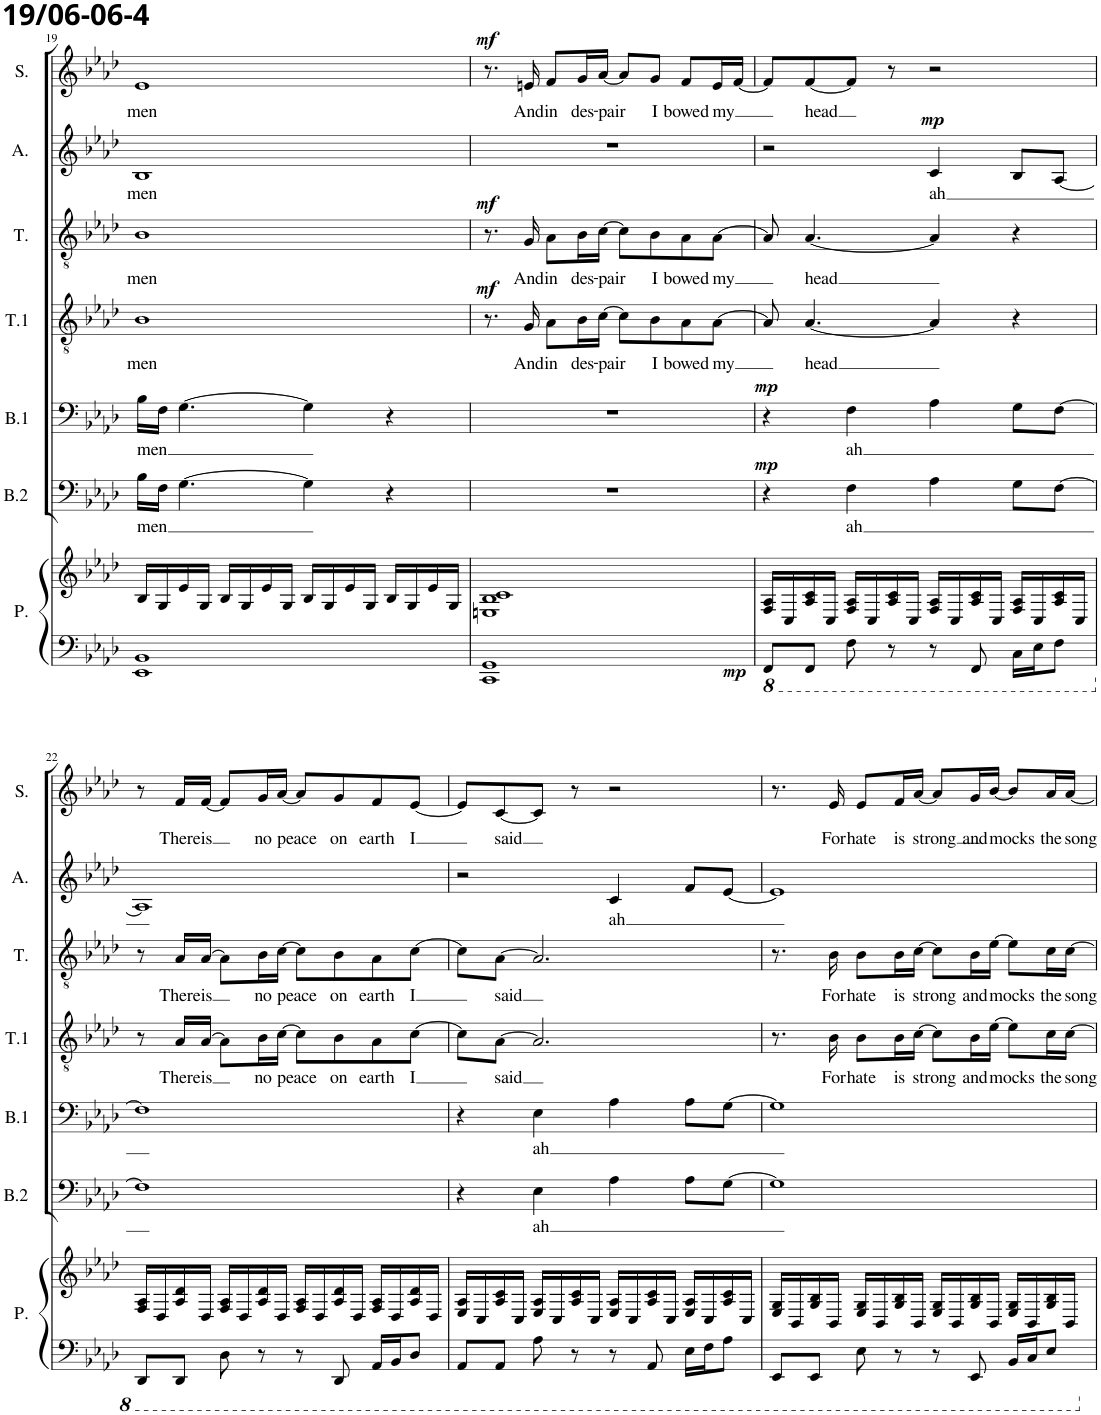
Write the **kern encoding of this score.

**kern	**kern	**dynam	**kern	**text	**dynam	**kern	**text	**dynam	**kern	**text	**dynam	**kern	**text	**dynam	**kern	**text	**dynam	**kern	**text	**dynam
*part7	*part7	*part7	*part6	*part6	*part6	*part5	*part5	*part5	*part4	*part4	*part4	*part3	*part3	*part3	*part2	*part2	*part2	*part1	*part1	*part1
*staff8	*staff7	*staff7/8	*staff6	*staff6	*staff6	*staff5	*staff5	*staff5	*staff4	*staff4	*staff4	*staff3	*staff3	*staff3	*staff2	*staff2	*staff2	*staff1	*staff1	*staff1
*I"Piano	*	*	*I"Bas 2	*	*	*I"Bas 1	*	*	*I"Tenor 1	*	*	*I"Tenor	*	*	*I"Alt	*	*	*I"Sopraan	*	*
*I'P.	*	*	*I'B.2	*	*	*I'B.1	*	*	*I'T.1	*	*	*I'T.	*	*	*I'A.	*	*	*I'S.	*	*
!!LO:PB:g=z
*clefF4	*clefG2	*	*clefF4	*	*	*clefF4	*	*	*clefGv2	*	*	*clefGv2	*	*	*clefG2	*	*	*clefG2	*	*
*k[b-e-a-d-]	*k[b-e-a-d-]	*	*k[b-e-a-d-]	*	*	*k[b-e-a-d-]	*	*	*k[b-e-a-d-]	*	*	*k[b-e-a-d-]	*	*	*k[b-e-a-d-]	*	*	*k[b-e-a-d-]	*	*
*M4/4	*M4/4	*	*M4/4	*	*	*M4/4	*	*	*M4/4	*	*	*M4/4	*	*	*M4/4	*	*	*M4/4	*	*
=19	=19	=19	=19	=19	=19	=19	=19	=19	=19	=19	=19	=19	=19	=19	=19	=19	=19	=19	=19	=19
!	!	!	!	!LO:LY:b	!	!	!LO:LY:b	!	!	!LO:LY:b	!	!	!LO:LY:b	!	!	!LO:LY:b	!	!	!LO:LY:b	!
1EE- 1BB-	16B-/LL	.	16B-\LL	men	.	16B-\LL	men	.	1B-	men	.	1B-	men	.	1B-	men	.	1e-	men	.
.	16G/	.	16F\JJ	.	.	16F\JJ	.	.	.	.	.	.	.	.	.	.	.	.	.	.
.	16e-/	.	[4.G\	.	.	[4.G\	.	.	.	.	.	.	.	.	.	.	.	.	.	.
.	16G/JJ	.	.	.	.	.	.	.	.	.	.	.	.	.	.	.	.	.	.	.
.	16B-/LL	.	.	.	.	.	.	.	.	.	.	.	.	.	.	.	.	.	.	.
.	16G/	.	.	.	.	.	.	.	.	.	.	.	.	.	.	.	.	.	.	.
.	16e-/	.	.	.	.	.	.	.	.	.	.	.	.	.	.	.	.	.	.	.
.	16G/JJ	.	.	.	.	.	.	.	.	.	.	.	.	.	.	.	.	.	.	.
.	16B-/LL	.	4G\]	.	.	4G\]	.	.	.	.	.	.	.	.	.	.	.	.	.	.
.	16G/	.	.	.	.	.	.	.	.	.	.	.	.	.	.	.	.	.	.	.
.	16e-/	.	.	.	.	.	.	.	.	.	.	.	.	.	.	.	.	.	.	.
.	16G/JJ	.	.	.	.	.	.	.	.	.	.	.	.	.	.	.	.	.	.	.
.	16B-/LL	.	4r	.	.	4r	.	.	.	.	.	.	.	.	.	.	.	.	.	.
.	16G/	.	.	.	.	.	.	.	.	.	.	.	.	.	.	.	.	.	.	.
.	16e-/	.	.	.	.	.	.	.	.	.	.	.	.	.	.	.	.	.	.	.
.	16G/JJ	.	.	.	.	.	.	.	.	.	.	.	.	.	.	.	.	.	.	.
=20	=20	=20	=20	=20	=20	=20	=20	=20	=20	=20	=20	=20	=20	=20	=20	=20	=20	=20	=20	=20
!	!	!	!	!	!	!	!	!	!	!	!LO:DY:a	!	!	!LO:DY:a	!	!	!	!	!	!LO:DY:a
1CC 1GG	1En 1B- 1c	.	1r	.	.	1r	.	.	8.r	.	mf	8.r	.	mf	1r	.	.	8.r	.	mf
!	!	!	!	!	!	!	!	!	!	!LO:LY:b	!	!	!LO:LY:b	!	!	!	!	!	!LO:LY:b	!
.	.	.	.	.	.	.	.	.	16G/	And	.	16G/	And	.	.	.	.	16en/	And	.
!	!	!	!	!	!	!	!	!	!	!LO:LY:b	!	!	!LO:LY:b	!	!	!	!	!	!LO:LY:b	!
.	.	.	.	.	.	.	.	.	8A-\L	in	.	8A-\L	in	.	.	.	.	8f/L	in	.
!	!	!	!	!	!	!	!	!	!	!LO:LY:b	!	!	!LO:LY:b	!	!	!	!	!	!LO:LY:b	!
.	.	.	.	.	.	.	.	.	16B-\L	des-	.	16B-\L	des-	.	.	.	.	16g/L	des-	.
!	!	!	!	!	!	!	!	!	!	!LO:LY:b	!	!	!LO:LY:b	!	!	!	!	!	!LO:LY:b	!
.	.	.	.	.	.	.	.	.	[16c\JJ	-pair	.	[16c\JJ	-pair	.	.	.	.	[16a-/JJ	-pair	.
.	.	.	.	.	.	.	.	.	8c\L]	.	.	8c\L]	.	.	.	.	.	8a-/L]	.	.
!	!	!	!	!	!	!	!	!	!	!LO:LY:b	!	!	!LO:LY:b	!	!	!	!	!	!LO:LY:b	!
.	.	.	.	.	.	.	.	.	8B-\	I	.	8B-\	I	.	.	.	.	8g/J	I	.
!	!	!	!	!	!	!	!	!	!	!LO:LY:b	!	!	!LO:LY:b	!	!	!	!	!	!LO:LY:b	!
.	.	.	.	.	.	.	.	.	8A-\	bowed	.	8A-\	bowed	.	.	.	.	8f/L	bowed	.
!	!	!	!	!	!	!	!	!	!	!LO:LY:b	!	!	!LO:LY:b	!	!	!	!	!	!LO:LY:b	!
.	.	.	.	.	.	.	.	.	[8A-\J	my	.	[8A-\J	my	.	.	.	.	16e/L	my	.
.	.	.	.	.	.	.	.	.	.	.	.	.	.	.	.	.	.	[16f/JJ	.	.
=21	=21	=21	=21	=21	=21	=21	=21	=21	=21	=21	=21	=21	=21	=21	=21	=21	=21	=21	=21	=21
*8ba	*	*	*	*	*	*	*	*	*	*	*	*	*	*	*	*	*	*	*	*
!	!	!LO:DY:b=2	!	!	!LO:DY:a	!	!	!LO:DY:a	!	!	!	!	!	!	!	!	!	!	!	!
8FFF/L	16F/ 16A-/LL	mp	4r	.	mp	4r	.	mp	8A-/]	.	.	8A-/]	.	.	2r	.	.	8f/L]	.	.
.	16C/	.	.	.	.	.	.	.	.	.	.	.	.	.	.	.	.	.	.	.
!	!	!	!	!	!	!	!	!	!	!LO:LY:b	!	!	!LO:LY:b	!	!	!	!	!	!LO:LY:b	!
8FFF/J	16A-/ 16c/	.	.	.	.	.	.	.	[4.A-/	head	.	[4.A-/	head	.	.	.	.	[8f/	head	.
.	16C/JJ	.	.	.	.	.	.	.	.	.	.	.	.	.	.	.	.	.	.	.
!	!	!	!	!LO:LY:b	!	!	!LO:LY:b	!	!	!	!	!	!	!	!	!	!	!	!	!
8FF\	16F/ 16A-/LL	.	4F\	ah	.	4F\	ah	.	.	.	.	.	.	.	.	.	.	8f/J]	.	.
.	16C/	.	.	.	.	.	.	.	.	.	.	.	.	.	.	.	.	.	.	.
8r	16A-/ 16c/	.	.	.	.	.	.	.	.	.	.	.	.	.	.	.	.	8r	.	.
.	16C/JJ	.	.	.	.	.	.	.	.	.	.	.	.	.	.	.	.	.	.	.
!	!	!	!	!	!	!	!	!	!	!	!	!	!	!	!	!LO:LY:b	!LO:DY:a	!	!	!
8r	16F/ 16A-/LL	.	4A-\	.	.	4A-\	.	.	4A-/]	.	.	4A-/]	.	.	4c/	ah	mp	2r	.	.
.	16C/	.	.	.	.	.	.	.	.	.	.	.	.	.	.	.	.	.	.	.
8FFF/	16A-/ 16c/	.	.	.	.	.	.	.	.	.	.	.	.	.	.	.	.	.	.	.
.	16C/JJ	.	.	.	.	.	.	.	.	.	.	.	.	.	.	.	.	.	.	.
16CC\LL	16F/ 16A-/LL	.	8G\L	.	.	8G\L	.	.	4r	.	.	4r	.	.	8B-/L	.	.	.	.	.
16EE-\J	16C/	.	.	.	.	.	.	.	.	.	.	.	.	.	.	.	.	.	.	.
8FF\J	16A-/ 16c/	.	[8F\J	.	.	[8F\J	.	.	.	.	.	.	.	.	[8A-/J	.	.	.	.	.
.	16C/JJ	.	.	.	.	.	.	.	.	.	.	.	.	.	.	.	.	.	.	.
!!LO:LB:g=z
=22	=22	=22	=22	=22	=22	=22	=22	=22	=22	=22	=22	=22	=22	=22	=22	=22	=22	=22	=22	=22
*X8ba	*	*	*	*	*	*	*	*	*	*	*	*	*	*	*	*	*	*	*	*
*8ba	*	*	*	*	*	*	*	*	*	*	*	*	*	*	*	*	*	*	*	*
8DDD-/L	16F/ 16A-/LL	.	1F]	.	.	1F]	.	.	8r	.	.	8r	.	.	1A-]	.	.	8r	.	.
.	16D-/	.	.	.	.	.	.	.	.	.	.	.	.	.	.	.	.	.	.	.
!	!	!	!	!	!	!	!	!	!	!LO:LY:b	!	!	!LO:LY:b	!	!	!	!	!	!LO:LY:b	!
8DDD-/J	16A-/ 16d-/	.	.	.	.	.	.	.	16A-/LL	There	.	16A-/LL	There	.	.	.	.	16f/LL	There	.
!	!	!	!	!	!	!	!	!	!	!LO:LY:b	!	!	!LO:LY:b	!	!	!	!	!	!LO:LY:b	!
.	16D-/JJ	.	.	.	.	.	.	.	[16A-/JJ	is	.	[16A-/JJ	is	.	.	.	.	[16f/JJ	is	.
8DD-\	16F/ 16A-/LL	.	.	.	.	.	.	.	8A-\L]	.	.	8A-\L]	.	.	.	.	.	8f/L]	.	.
.	16D-/	.	.	.	.	.	.	.	.	.	.	.	.	.	.	.	.	.	.	.
!	!	!	!	!	!	!	!	!	!	!LO:LY:b	!	!	!LO:LY:b	!	!	!	!	!	!LO:LY:b	!
8r	16A-/ 16d-/	.	.	.	.	.	.	.	16B-\L	no	.	16B-\L	no	.	.	.	.	16g/L	no	.
!	!	!	!	!	!	!	!	!	!	!LO:LY:b	!	!	!LO:LY:b	!	!	!	!	!	!LO:LY:b	!
.	16D-/JJ	.	.	.	.	.	.	.	[16c\JJ	peace	.	[16c\JJ	peace	.	.	.	.	[16a-/JJ	peace	.
8r	16F/ 16A-/LL	.	.	.	.	.	.	.	8c\L]	.	.	8c\L]	.	.	.	.	.	8a-/L]	.	.
.	16D-/	.	.	.	.	.	.	.	.	.	.	.	.	.	.	.	.	.	.	.
!	!	!	!	!	!	!	!	!	!	!LO:LY:b	!	!	!LO:LY:b	!	!	!	!	!	!LO:LY:b	!
8DDD-/	16A-/ 16d-/	.	.	.	.	.	.	.	8B-\	on	.	8B-\	on	.	.	.	.	8g/	on	.
.	16D-/JJ	.	.	.	.	.	.	.	.	.	.	.	.	.	.	.	.	.	.	.
!	!	!	!	!	!	!	!	!	!	!LO:LY:b	!	!	!LO:LY:b	!	!	!	!	!	!LO:LY:b	!
16AAA-/LL	16F/ 16A-/LL	.	.	.	.	.	.	.	8A-\	earth	.	8A-\	earth	.	.	.	.	8f/	earth	.
16BBB-/J	16D-/	.	.	.	.	.	.	.	.	.	.	.	.	.	.	.	.	.	.	.
!	!	!	!	!	!	!	!	!	!	!LO:LY:b	!	!	!LO:LY:b	!	!	!	!	!	!LO:LY:b	!
8DD-/J	16A-/ 16d-/	.	.	.	.	.	.	.	[8c\J	I	.	[8c\J	I	.	.	.	.	[8e-/J	I	.
.	16D-/JJ	.	.	.	.	.	.	.	.	.	.	.	.	.	.	.	.	.	.	.
=23	=23	=23	=23	=23	=23	=23	=23	=23	=23	=23	=23	=23	=23	=23	=23	=23	=23	=23	=23	=23
*X8ba	*	*	*	*	*	*	*	*	*	*	*	*	*	*	*	*	*	*	*	*
8AA-/L	16E-/ 16A-/LL	.	4r	.	.	4r	.	.	8c\L]	.	.	8c\L]	.	.	2r	.	.	8e-/L]	.	.
.	16C/	.	.	.	.	.	.	.	.	.	.	.	.	.	.	.	.	.	.	.
!	!	!	!	!	!	!	!	!	!	!LO:LY:b	!	!	!LO:LY:b	!	!	!	!	!	!LO:LY:b	!
8AA-/J	16A-/ 16c/	.	.	.	.	.	.	.	[8A-\J	said	.	[8A-\J	said	.	.	.	.	[8c/	said	.
.	16C/JJ	.	.	.	.	.	.	.	.	.	.	.	.	.	.	.	.	.	.	.
!	!	!	!	!LO:LY:b	!	!	!LO:LY:b	!	!	!	!	!	!	!	!	!	!	!	!	!
8A-\	16E-/ 16A-/LL	.	4E-\	ah	.	4E-\	ah	.	2.A-/]	.	.	2.A-/]	.	.	.	.	.	8c/J]	.	.
.	16C/	.	.	.	.	.	.	.	.	.	.	.	.	.	.	.	.	.	.	.
8r	16A-/ 16c/	.	.	.	.	.	.	.	.	.	.	.	.	.	.	.	.	8r	.	.
.	16C/JJ	.	.	.	.	.	.	.	.	.	.	.	.	.	.	.	.	.	.	.
!	!	!	!	!	!	!	!	!	!	!	!	!	!	!	!	!LO:LY:b	!	!	!	!
8r	16E-/ 16A-/LL	.	4A-\	.	.	4A-\	.	.	.	.	.	.	.	.	4c/	ah	.	2r	.	.
.	16C/	.	.	.	.	.	.	.	.	.	.	.	.	.	.	.	.	.	.	.
8AA-/	16A-/ 16c/	.	.	.	.	.	.	.	.	.	.	.	.	.	.	.	.	.	.	.
.	16C/JJ	.	.	.	.	.	.	.	.	.	.	.	.	.	.	.	.	.	.	.
16E-\LL	16E-/ 16A-/LL	.	8A-\L	.	.	8A-\L	.	.	.	.	.	.	.	.	8f/L	.	.	.	.	.
16F\J	16C/	.	.	.	.	.	.	.	.	.	.	.	.	.	.	.	.	.	.	.
8A-\J	16A-/ 16c/	.	[8G\J	.	.	[8G\J	.	.	.	.	.	.	.	.	[8e-/J	.	.	.	.	.
.	16C/JJ	.	.	.	.	.	.	.	.	.	.	.	.	.	.	.	.	.	.	.
=24	=24	=24	=24	=24	=24	=24	=24	=24	=24	=24	=24	=24	=24	=24	=24	=24	=24	=24	=24	=24
8EE-/L	16E-/ 16G/LL	.	1G]	.	.	1G]	.	.	8.r	.	.	8.r	.	.	1e-]	.	.	8.r	.	.
.	16BB-/	.	.	.	.	.	.	.	.	.	.	.	.	.	.	.	.	.	.	.
8EE-/J	16G/ 16B-/	.	.	.	.	.	.	.	.	.	.	.	.	.	.	.	.	.	.	.
!	!	!	!	!	!	!	!	!	!	!LO:LY:b	!	!	!LO:LY:b	!	!	!	!	!	!LO:LY:b	!
.	16BB-/JJ	.	.	.	.	.	.	.	16B-\	For	.	16B-\	For	.	.	.	.	16e-/	For	.
!	!	!	!	!	!	!	!	!	!	!LO:LY:b	!	!	!LO:LY:b	!	!	!	!	!	!LO:LY:b	!
8E-\	16E-/ 16G/LL	.	.	.	.	.	.	.	8B-\L	hate	.	8B-\L	hate	.	.	.	.	8e-/L	hate	.
.	16BB-/	.	.	.	.	.	.	.	.	.	.	.	.	.	.	.	.	.	.	.
!	!	!	!	!	!	!	!	!	!	!LO:LY:b	!	!	!LO:LY:b	!	!	!	!	!	!LO:LY:b	!
8r	16G/ 16B-/	.	.	.	.	.	.	.	16B-\L	is	.	16B-\L	is	.	.	.	.	16f/L	is	.
!	!	!	!	!	!	!	!	!	!	!LO:LY:b	!	!	!LO:LY:b	!	!	!	!	!	!LO:LY:b	!
.	16BB-/JJ	.	.	.	.	.	.	.	[16c\JJ	strong	.	[16c\JJ	strong	.	.	.	.	[16a-/JJ	strong	.
8r	16E-/ 16G/LL	.	.	.	.	.	.	.	8c\L]	.	.	8c\L]	.	.	.	.	.	8a-/L]	.	.
.	16BB-/	.	.	.	.	.	.	.	.	.	.	.	.	.	.	.	.	.	.	.
!	!	!	!	!	!	!	!	!	!	!LO:LY:b	!	!	!LO:LY:b	!	!	!	!	!	!LO:LY:b	!
8EE-/	16G/ 16B-/	.	.	.	.	.	.	.	16B-\L	and	.	16B-\L	and	.	.	.	.	16g/L	and	.
!	!	!	!	!	!	!	!	!	!	!LO:LY:b	!	!	!LO:LY:b	!	!	!	!	!	!LO:LY:b	!
.	16BB-/JJ	.	.	.	.	.	.	.	[16e-\JJ	mocks	.	[16e-\JJ	mocks	.	.	.	.	[16b-/JJ	mocks	.
16BB-/LL	16E-/ 16G/LL	.	.	.	.	.	.	.	8e-\L]	.	.	8e-\L]	.	.	.	.	.	8b-/L]	.	.
16C/J	16BB-/	.	.	.	.	.	.	.	.	.	.	.	.	.	.	.	.	.	.	.
!	!	!	!	!	!	!	!	!	!	!LO:LY:b	!	!	!LO:LY:b	!	!	!	!	!	!LO:LY:b	!
8E-/J	16G/ 16B-/	.	.	.	.	.	.	.	16c\L	the	.	16c\L	the	.	.	.	.	16a-/L	the	.
!	!	!	!	!	!	!	!	!	!	!LO:LY:b	!	!	!LO:LY:b	!	!	!	!	!	!LO:LY:b	!
.	16BB-/JJ	.	.	.	.	.	.	.	[16c\JJ	song	.	[16c\JJ	song	.	.	.	.	[16a-/JJ	song	.
=	=	=	=	=	=	=	=	=	=	=	=	=	=	=	=	=	=	=	=	=
*-	*-	*-	*-	*-	*-	*-	*-	*-	*-	*-	*-	*-	*-	*-	*-	*-	*-	*-	*-	*-
